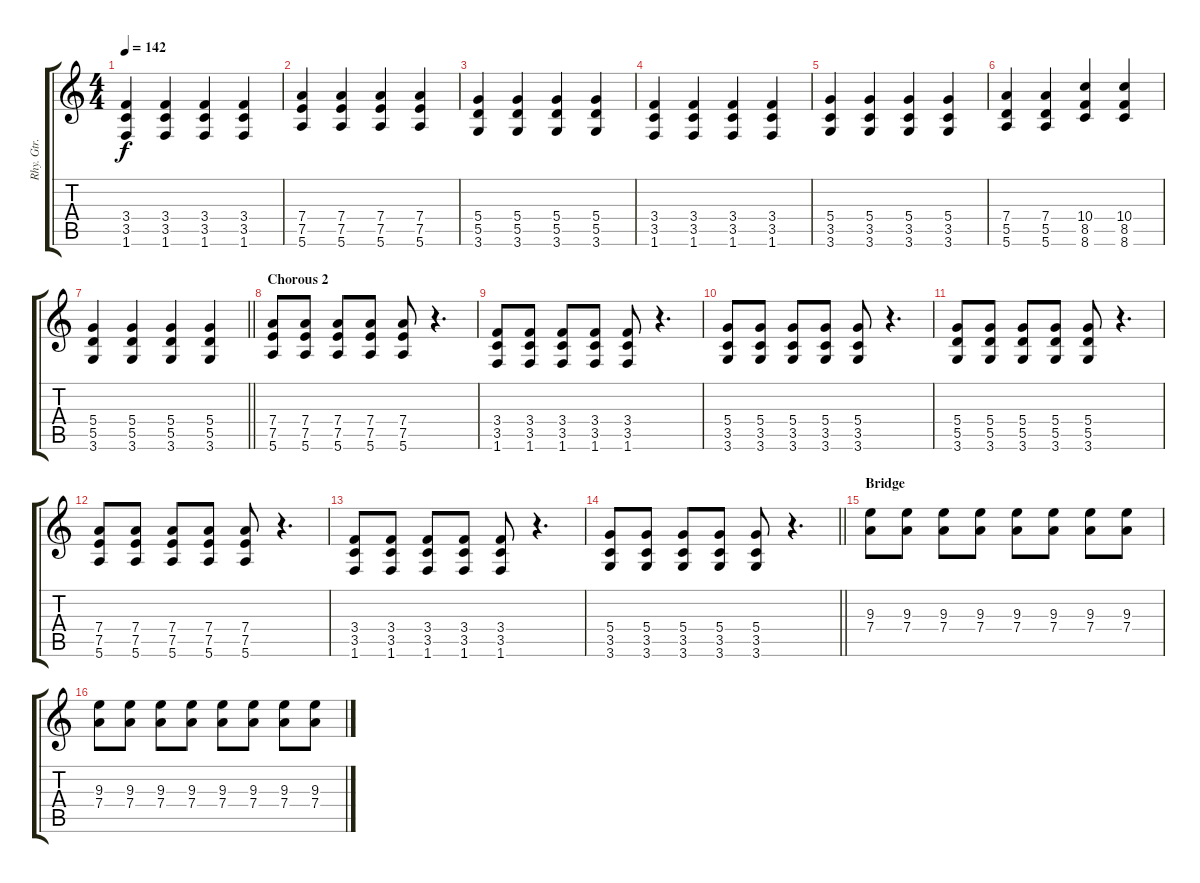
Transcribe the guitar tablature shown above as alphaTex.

\track ("Rhy. Gtr. 1" "Rhy. Gtr. ") {instrument distortionguitar}
\staff {score tabs}
\tuning (E4 B3 G3 D3 A2 E2) {hide}
\ts (4 4)
\tempo 142
\clef g2
\ks c
(3.4 3.5 1.6).4{dy f} (3.4 3.5 1.6).4 (3.4 3.5 1.6).4 (3.4 3.5 1.6).4 |
(7.4 7.5 5.6).4 (7.4 7.5 5.6).4 (7.4 7.5 5.6).4 (7.4 7.5 5.6).4 |
(5.4 5.5 3.6).4 (5.4 5.5 3.6).4 (5.4 5.5 3.6).4 (5.4 5.5 3.6).4 |
(3.4 3.5 1.6).4 (3.4 3.5 1.6).4 (3.4 3.5 1.6).4 (3.4 3.5 1.6).4 |
(5.4 3.5 3.6).4 (5.4 3.5 3.6).4 (5.4 3.5 3.6).4 (5.4 3.5 3.6).4 |
(7.4 5.5 5.6).4 (7.4 5.5 5.6).4 (10.4 8.5 8.6).4 (10.4 8.5 8.6).4 |
\barLineRight lightlight
(5.4 5.5 3.6).4 (5.4 5.5 3.6).4 (5.4 5.5 3.6).4 (5.4 5.5 3.6).4 |
\section ("" "Chorous 2")
(7.4 7.5 5.6).8 (7.4 7.5 5.6).8 (7.4 7.5 5.6).8 (7.4 7.5 5.6).8 (7.4 7.5 5.6).8 r.4{d} |
(3.4 3.5 1.6).8 (3.4 3.5 1.6).8 (3.4 3.5 1.6).8 (3.4 3.5 1.6).8 (3.4 3.5 1.6).8 r.4{d} |
(5.4 3.5 3.6).8 (5.4 3.5 3.6).8 (5.4 3.5 3.6).8 (5.4 3.5 3.6).8 (5.4 3.5 3.6).8 r.4{d} |
(5.4 5.5 3.6).8 (5.4 5.5 3.6).8 (5.4 5.5 3.6).8 (5.4 5.5 3.6).8 (5.4 5.5 3.6).8 r.4{d} |
(7.4 7.5 5.6).8 (7.4 7.5 5.6).8 (7.4 7.5 5.6).8 (7.4 7.5 5.6).8 (7.4 7.5 5.6).8 r.4{d} |
(3.4 3.5 1.6).8 (3.4 3.5 1.6).8 (3.4 3.5 1.6).8 (3.4 3.5 1.6).8 (3.4 3.5 1.6).8 r.4{d} |
\barLineRight lightlight
(5.4 3.5 3.6).8 (5.4 3.5 3.6).8 (5.4 3.5 3.6).8 (5.4 3.5 3.6).8 (5.4 3.5 3.6).8 r.4{d} |
\section ("" "Bridge")
(9.3 7.4).8{volume 4} (9.3 7.4).8 (9.3 7.4).8 (9.3 7.4).8 (9.3 7.4).8 (9.3 7.4).8 (9.3 7.4).8 (9.3 7.4).8 |
(9.3 7.4).8 (9.3 7.4).8 (9.3 7.4).8 (9.3 7.4).8 (9.3 7.4).8 (9.3 7.4).8 (9.3 7.4).8 (9.3 7.4).8
